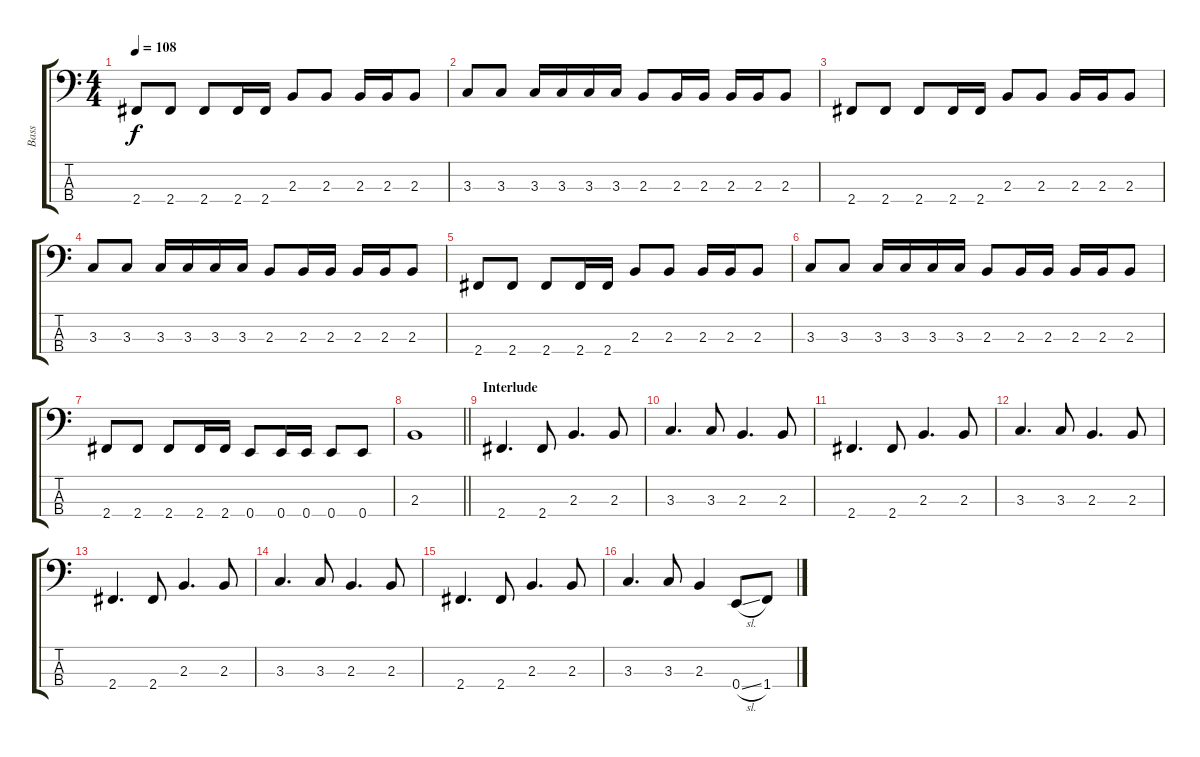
\track ("Bass" "Bass") {instrument electricbassfinger}
\staff {score tabs}
\tuning (G2 D2 A1 E1) {hide}
\ts (4 4)
\tempo 108
\clef f4
\ks c
2.4.8{dy f} 2.4.8 2.4.8 2.4.16 2.4.16 2.3.8 2.3.8 2.3.16 2.3.16 2.3.8 |
3.3.8 3.3.8 3.3.16 3.3.16 3.3.16 3.3.16 2.3.8 2.3.16 2.3.16 2.3.16 2.3.16 2.3.8 |
2.4.8 2.4.8 2.4.8 2.4.16 2.4.16 2.3.8 2.3.8 2.3.16 2.3.16 2.3.8 |
3.3.8 3.3.8 3.3.16 3.3.16 3.3.16 3.3.16 2.3.8 2.3.16 2.3.16 2.3.16 2.3.16 2.3.8 |
2.4.8 2.4.8 2.4.8 2.4.16 2.4.16 2.3.8 2.3.8 2.3.16 2.3.16 2.3.8 |
3.3.8 3.3.8 3.3.16 3.3.16 3.3.16 3.3.16 2.3.8 2.3.16 2.3.16 2.3.16 2.3.16 2.3.8 |
2.4.8 2.4.8 2.4.8 2.4.16 2.4.16 0.4.8 0.4.16 0.4.16 0.4.8 0.4.8 |
\barLineRight lightlight
2.3.1 |
\section ("" "Interlude")
2.4.4{d} 2.4.8 2.3.4{d} 2.3.8 |
3.3.4{d} 3.3.8 2.3.4{d} 2.3.8 |
2.4.4{d} 2.4.8 2.3.4{d} 2.3.8 |
3.3.4{d} 3.3.8 2.3.4{d} 2.3.8 |
2.4.4{d} 2.4.8 2.3.4{d} 2.3.8 |
3.3.4{d} 3.3.8 2.3.4{d} 2.3.8 |
2.4.4{d} 2.4.8 2.3.4{d} 2.3.8 |
3.3.4{d} 3.3.8 2.3.4 0.4{sl}.8 1.4.8
